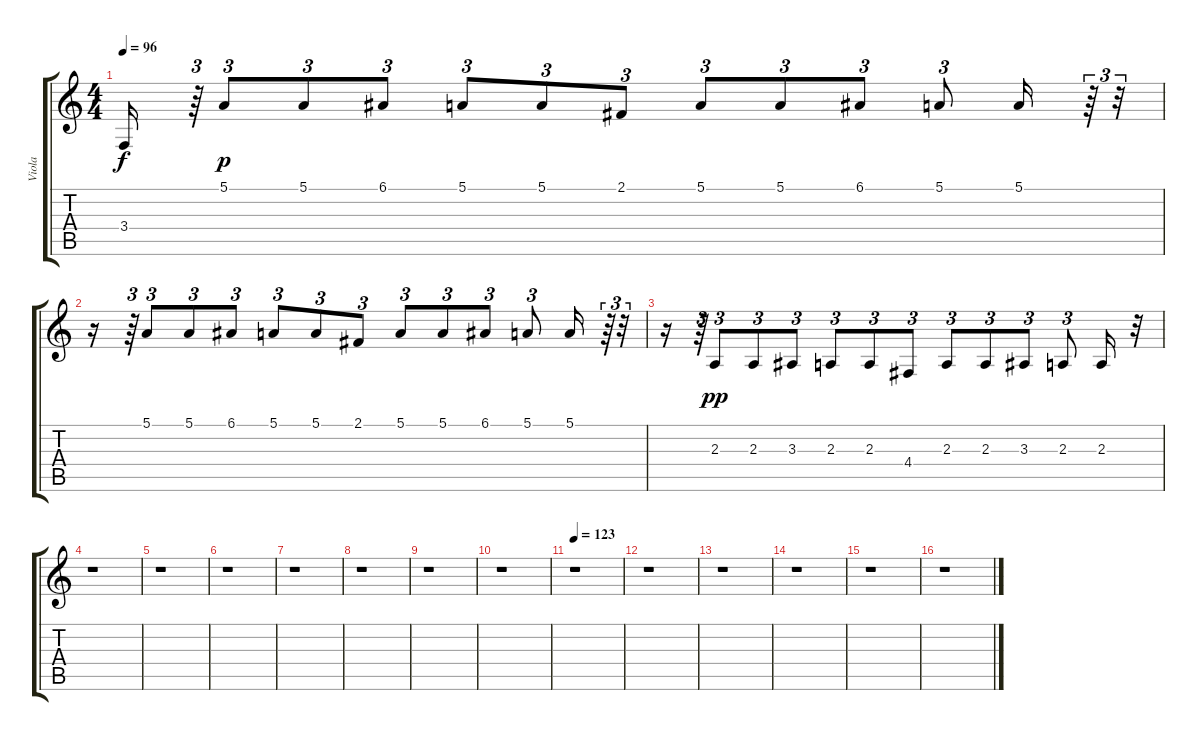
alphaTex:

\track ("Viola" "Viola") {instrument pizzicatostrings}
\staff {score tabs}
\tuning (E4 B3 G3 D3 A2 E2) {hide}
\ts (4 4)
\tempo 96
\clef g2
\ks c
3.4{t}.16{dy f} r.64{tu (3 2)} 5.1.8{tu (3 2) dy p} 5.1.8{tu (3 2)} 6.1.8{tu (3 2)} 5.1.8{tu (3 2)} 5.1.8{tu (3 2)} 2.1.8{tu (3 2)} 5.1.8{tu (3 2)} 5.1.8{tu (3 2)} 6.1.8{tu (3 2)} 5.1.8{tu (3 2)} 5.1.16 r.64{tu (3 2)} r.32{tu (3 2)} |
r.16 r.64{tu (3 2)} 5.1.8{tu (3 2)} 5.1.8{tu (3 2)} 6.1.8{tu (3 2)} 5.1.8{tu (3 2)} 5.1.8{tu (3 2)} 2.1.8{tu (3 2)} 5.1.8{tu (3 2)} 5.1.8{tu (3 2)} 6.1.8{tu (3 2)} 5.1.8{tu (3 2)} 5.1.16 r.64{tu (3 2)} r.32{tu (3 2)} |
r.16 r.64{tu (3 2)} 2.3.8{tu (3 2) dy pp} 2.3.8{tu (3 2)} 3.3.8{tu (3 2)} 2.3.8{tu (3 2)} 2.3.8{tu (3 2)} 4.4.8{tu (3 2)} 2.3.8{tu (3 2)} 2.3.8{tu (3 2)} 3.3.8{tu (3 2)} 2.3.8{tu (3 2)} 2.3.16 r.32 |
r.1 |
r.1 |
r.1 |
r.1 |
r.1 |
r.1 |
r.1 |
\tempo 123
r.1 |
r.1 |
r.1 |
r.1 |
r.1 |
r.1
